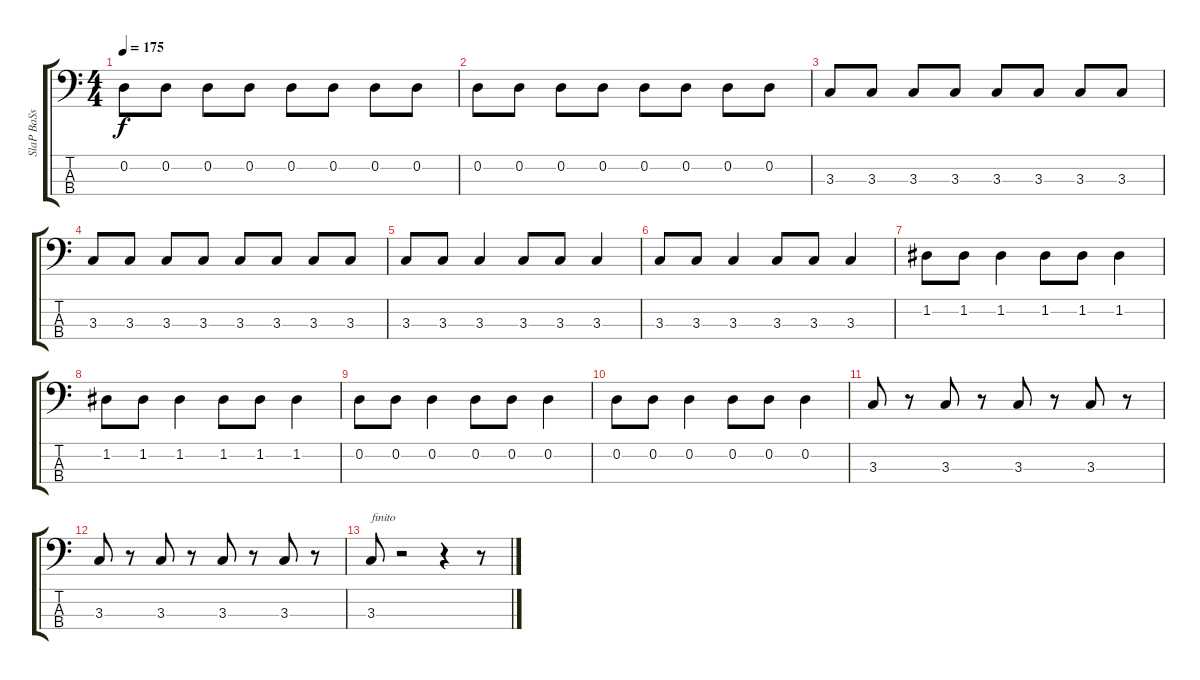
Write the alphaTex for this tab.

\track ("SlaP BaSs" "SlaP BaSs") {instrument slapbass2}
\staff {score tabs}
\tuning (G2 D2 A1 E1) {hide}
\ts (4 4)
\tempo 175
\clef f4
\ks c
0.2.8{dy f} 0.2.8 0.2.8 0.2.8 0.2.8 0.2.8 0.2.8 0.2.8 |
0.2.8 0.2.8 0.2.8 0.2.8 0.2.8 0.2.8 0.2.8 0.2.8 |
3.3.8 3.3.8 3.3.8 3.3.8 3.3.8 3.3.8 3.3.8 3.3.8 |
3.3.8 3.3.8 3.3.8 3.3.8 3.3.8 3.3.8 3.3.8 3.3.8 |
3.3.8 3.3.8 3.3.4 3.3.8 3.3.8 3.3.4 |
3.3.8 3.3.8 3.3.4 3.3.8 3.3.8 3.3.4 |
1.2.8 1.2.8 1.2.4 1.2.8 1.2.8 1.2.4 |
1.2.8 1.2.8 1.2.4 1.2.8 1.2.8 1.2.4 |
0.2.8 0.2.8 0.2.4 0.2.8 0.2.8 0.2.4 |
0.2.8 0.2.8 0.2.4 0.2.8 0.2.8 0.2.4 |
3.3.8 r.8 3.3.8 r.8 3.3.8 r.8 3.3.8 r.8 |
3.3.8 r.8 3.3.8 r.8 3.3.8 r.8 3.3.8 r.8 |
3.3.8{txt "finito"} r.2 r.4 r.8
